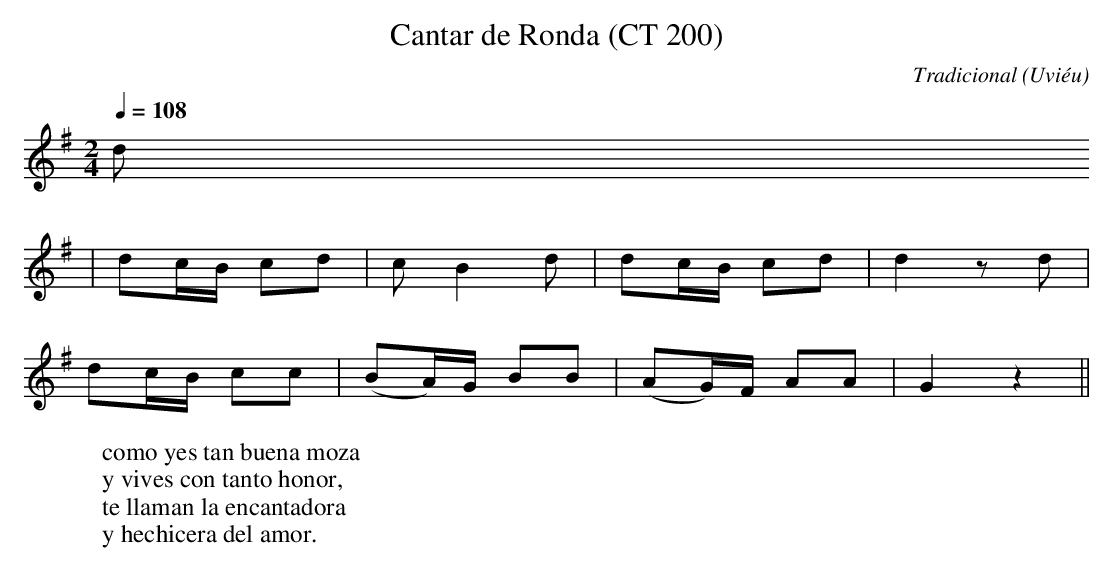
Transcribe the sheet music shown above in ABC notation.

X:1
T:Cantar de Ronda (CT 200)
C:Tradicional
O:Uviéu
M:2/4
L:1/8
Q:1/4=108
W:como yes tan buena moza
W:y vives con tanto honor,
W:te llaman la encantadora
W:y hechicera del amor.
K:G
d
|dc/B/ cd|c B2 d|dc/B/ cd|d2 z d|
dc/B/ cc|(BA/)G/ BB|(AG/)F/ AA|G2 z2||
